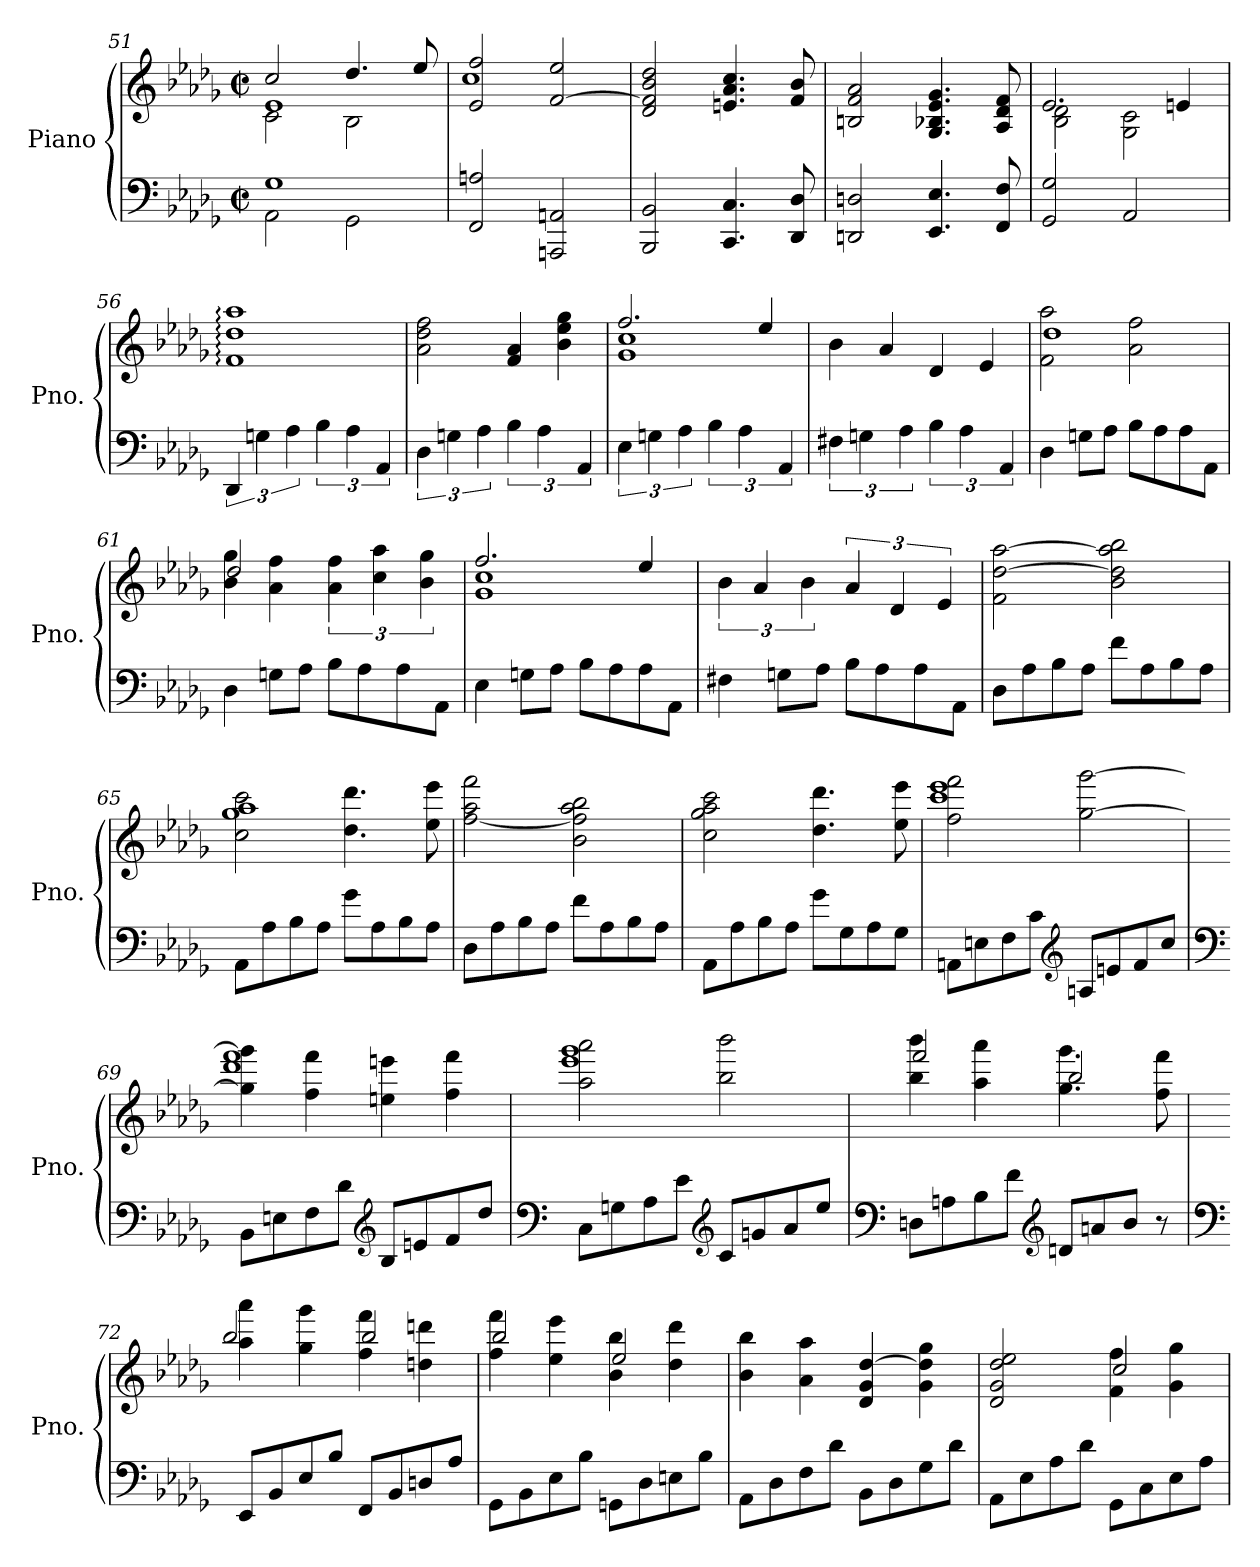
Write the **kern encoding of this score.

**kern	**kern
*part1	*part1
*staff2	*staff1
*I"Piano	*
*I'Pno.	*
*clefF4	*clefG2
*k[b-e-a-d-g-]	*k[b-e-a-d-g-]
*M2/2	*M2/2
*met(c|)	*met(c|)
=51	=51
*^	*^
*	*	*	*^
1G-	2AA-\	2cc/	1e-	2c\
.	2GG-\	4.dd-/	.	2B-\
.	.	8ee-/	.	.
*v	*v	*	*	*
*	*	*v	*v
=52	=52	=52
2FF/ 2An/	2e-/ 2ff/	1cc
2AAAn/ 2AAn/	[2f/ 2ee-/	.
*	*v	*v
=53	=53
2BBB-/ 2BB-/	2d-/ 2f/] 2b-/ 2dd-/
4.CC/ 4.C/	4.en/ 4.a-/ 4.cc/
8DD-/ 8D-/	8f/ 8b-/
=54	=54
2DDn/ 2Dn/	2Bn/ 2f/ 2a-/
4.EE-/ 4.E-/	4.G-/ 4.B-X/ 4.e-/ 4.g-/
8FF/ 8F/	8A-/ 8d-/ 8f/
=55	=55
*	*^
2GG-/ 2G-/	2.e-/	2B-\ 2d-\
2AA-/	.	2G-\ 2c\
.	4en/	.
*	*v	*v
=56	=56
6DD-/	1f: 1dd-: 1aa-:
6Gn\	.
6A-\	.
6B-\	.
6A-\	.
6AA-/	.
!!LO:LB:g=z
=57	=57
6D-\	2a-\ 2dd-\ 2ff\
6Gn\	.
6A-\	.
6B-\	4f/ 4a-/
6A-\	.
.	4b-\ 4ee-\ 4gg-\
6AA-/	.
=58	=58
*	*^
6E-\	2.ff/	1g- 1cc
6Gn\	.	.
6A-\	.	.
6B-\	.	.
6A-\	.	.
.	4ee-/	.
6AA-/	.	.
*	*v	*v
=59	=59
6F#X\	4b-\
6Gn\	.
.	4a-/
6A-\	.
6B-\	4d-/
6A-\	.
.	4e-/
6AA-/	.
=60	=60
*	*^
4D-\	2f\ 2aa-\	1dd-
8Gn\L	.	.
8A-\J	.	.
8B-\L	2a-\ 2ff\	.
8A-\	.	.
8A-\	.	.
8AA-/J	.	.
=61	=61	=61
4D-\	4b-\ 4gg-\	2dd-/
8Gn\L	4a-\ 4ff\	.
8A-\J	.	.
8B-\L	6a-\ 6ff\	2ryy
8A-\	.	.
.	6cc\ 6aa-\	.
8A-\	.	.
.	6b-\ 6gg-\	.
8AA-/J	.	.
=62	=62	=62
4E-\	2.ff/	1g- 1cc
8Gn\L	.	.
8A-\J	.	.
8B-\L	.	.
8A-\	.	.
8A-\	4ee-/	.
8AA-/J	.	.
*	*v	*v
=63	=63
4F#X\	6b-\
.	6a-/
8Gn\L	.
.	6b-\
8A-\J	.
8B-\L	6a-/
8A-\	.
.	6d-/
8A-\	.
.	6e-/
8AA-/J	.
!!LO:LB:g=z
=64	=64
8D-\L	2f\ [2dd-\ [2aa-\
8A-\	.
8B-\	.
8A-\J	.
8f\L	2b-\ 2dd-\] 2aa-\] 2bb-\
8A-\	.
8B-\	.
8A-\J	.
=65	=65
*	*^
8AA-/L	2cc\ 2ccc\	1gg- 1aa-
8A-\	.	.
8B-\	.	.
8A-\J	.	.
8g-\L	4.dd-\ 4.ddd-\	.
8A-\	.	.
8B-\	.	.
8A-\J	8ee-\ 8eee-\	.
*	*v	*v
=66	=66
8D-\L	[2ff\ 2aa-\ 2fff\
8A-\	.
8B-\	.
8A-\J	.
8f\L	2b-\ 2ff\] 2aa-\ 2bb-\
8A-\	.
8B-\	.
8A-\J	.
=67	=67
8AA-/L	2cc\ 2gg-\ 2aa-\ 2ccc\
8A-\	.
8B-\	.
8A-\J	.
8g-\L	4.dd-\ 4.ddd-\
8G-\	.
8A-\	.
8G-\J	8ee-\ 8eee-\
=68	=68
*	*^
8AAn\L	2ff\ 2fff\	1ccc 1eee-
8En\	.	.
8F\	.	.
8c\J	.	.
*clefG2	*	*
8An/L	[2gg-\ [2ggg-\	.
8en/	.	.
8f/	.	.
8cc/J	.	.
=69	=69	=69
*clefF4	*	*
8BB-\L	4gg-\] 4ggg-\]	1ddd- 1fff
8En\	.	.
8F\	4ff\ 4fff\	.
8d-\J	.	.
*clefG2	*	*
8B-/L	4een\ 4eeen\	.
8en/	.	.
8f/	4ff\ 4fff\	.
8dd-/J	.	.
!!LO:LB:g=z	!!
=70	=70	=70
*clefF4	*	*
8C\L	2aa-\ 2aaa-\	1eee- 1ggg-
8Gn\	.	.
8A-\	.	.
8e-\J	.	.
*clefG2	*	*
8c/L	2bb-\ 2bbb-\	.
8gn/	.	.
8a-/	.	.
8ee-/J	.	.
=71	=71	=71
*clefF4	*	*
8Dn\L	4bb-\ 4bbb-\	2fff/
8An\	.	.
8B-\	4aa-\ 4aaa-\	.
8f\J	.	.
*clefG2	*	*
8dn/L	4.gg-\ 4.ggg-\	2bb-/
8an/	.	.
8b-/J	.	.
8r	8ff\ 8fff\	.
=72	=72	=72
*clefF4	*	*
8EE-/L	4aa-\ 4aaa-\	2bb-/
8BB-/	.	.
8E-/	4gg-\ 4ggg-\	.
8B-/J	.	.
8FF/L	4ff\ 4fff\	2bb-/
8BB-/	.	.
8Dn/	4ddn\ 4dddn\	.
8A-/J	.	.
=73	=73	=73
8GG-\L	4ff\ 4fff\	2bb-/
8BB-\	.	.
8E-\	4ee-\ 4eee-\	.
8B-\J	.	.
8GGn\L	4b-\ 4bb-\	2ee-/
8D-\	.	.
8En\	4dd-\ 4ddd-\	.
8B-\J	.	.
*	*v	*v
=74	=74
8AA-\L	4b-\ 4bb-\
8D-\	.
8F\	4a-\ 4aa-\
8d-\J	.
8BB-\L	4d-/ 4g-/ [4dd-/
8D-\	.
8G-\	4g-\ 4dd-\] 4gg-\
8d-\J	.
!!LO:LB:g=z
=75	=75
*	*^
8AA-\L	2d-/ 2g-/ 2dd-/ 2ee-/	2ryy
8E-\	.	.
8A-\	.	.
8d-\J	.	.
8GG-\L	4f\ 4ff\	2cc/
8C\	.	.
8E-\	4g-\ 4gg-\	.
8A-\J	.	.
*	*v	*v
=	=
*-	*-
